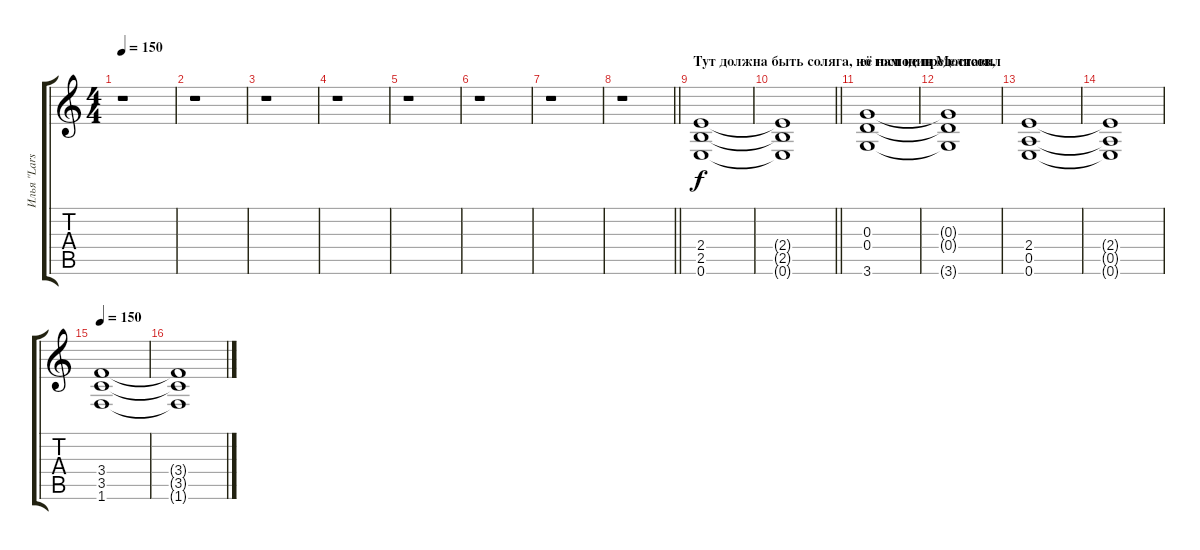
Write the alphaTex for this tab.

\track ("Илья \"Lars\" Мамонтов" "Илья \"Lars") {instrument distortionguitar}
\staff {score tabs}
\tuning (E4 B3 G3 D3 A2 E2) {hide}
\ts (4 4)
\tempo 150
\clef g2
\ks c
r.1{dy f} |
r.1 |
r.1 |
r.1 |
r.1 |
r.1 |
r.1 |
\barLineRight lightlight
r.1 |
\section ("" "Тут должна быть соляга, но господин Мелисов,")
(2.4 2.5 0.6).1 |
\barLineRight lightlight
(2.4{t} 2.5{t} 0.6{t}).1 |
\section ("" "её нам не предоставил")
(0.3 0.4 3.6).1 |
(0.3{t} 0.4{t} 3.6{t}).1 |
(2.4 0.5 0.6).1 |
(2.4{t} 0.5{t} 0.6{t}).1 |
\tempo 150
(3.4 3.5 1.6).1 |
(3.4{t} 3.5{t} 1.6{t}).1
